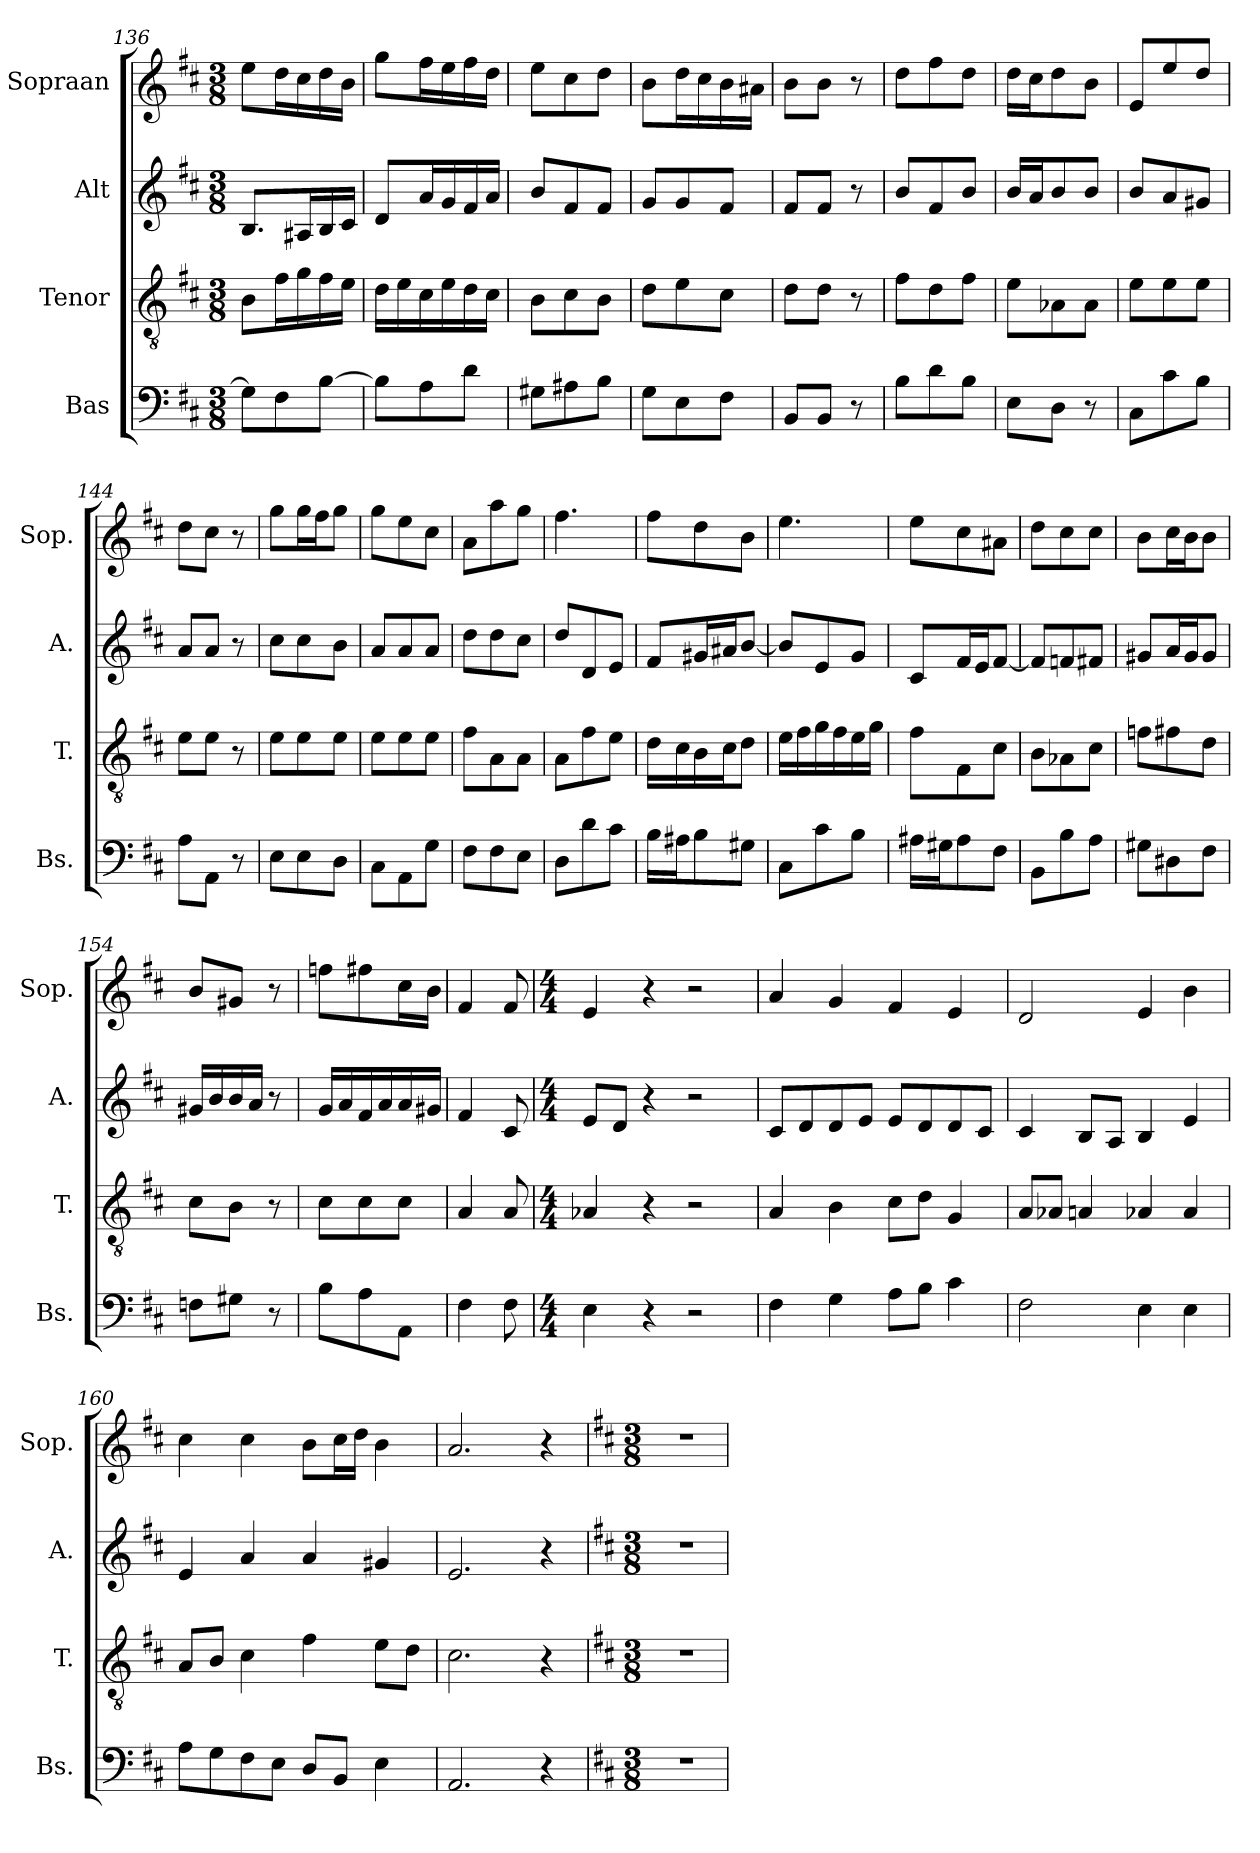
**kern	**kern	**kern	**kern
*part4	*part3	*part2	*part1
*staff4	*staff3	*staff2	*staff1
*I"Bas	*I"Tenor	*I"Alt	*I"Sopraan
*I'Bs.	*I'T.	*I'A.	*I'Sop.
*clefF4	*clefGv2	*clefG2	*clefG2
*k[f#c#]	*k[f#c#]	*k[f#c#]	*k[f#c#]
*M3/8	*M3/8	*M3/8	*M3/8
=136	=136	=136	=136
8G\L]	8B\L	8.B/L	8ee\L
8F#\	16f#\L	.	16dd\L
.	16g\	16A#X/L	16cc#\
[8B\J	16f#\	16B/	16dd\
.	16e\JJ	16c#/JJ	16b\JJ
!!LO:PB:g=z
=137	=137	=137	=137
8B\L]	16d\LL	8d/L	8gg\L
.	16e\	.	.
8A\	16c#\	16a/L	16ff#\L
.	16e\	16g/	16ee\
8d\J	16d\	16f#/	16ff#\
.	16c#\JJ	16a/JJ	16dd\JJ
=138	=138	=138	=138
8G#X\L	8B\L	8b/L	8ee\L
8A#X\	8c#\	8f#/	8cc#\
8B\J	8B\J	8f#/J	8dd\J
=139	=139	=139	=139
8G\L	8d\L	8g/L	8b\L
8E\	8e\	8g/	16dd\L
.	.	.	16cc#\
8F#\J	8c#\J	8f#/J	16b\
.	.	.	16a#X\JJ
=140	=140	=140	=140
8BB/L	8d\L	8f#/L	8b\L
8BB/J	8d\J	8f#/J	8b\J
8r	8r	8r	8r
=141	=141	=141	=141
8B\L	8f#\L	8b/L	8dd\L
8d\	8d\	8f#/	8ff#\
8B\J	8f#\J	8b/J	8dd\J
=142	=142	=142	=142
8E\L	8e\L	16b/LL	16dd\LL
.	.	16a/J	16cc#\J
8D\J	8A-X\	8b/	8dd\
8r	8A-\J	8b/J	8b\J
=143	=143	=143	=143
8C#\L	8e\L	8b/L	8e/L
8c#\	8e\	8a/	8ee/
8B\J	8e\J	8g#X/J	8dd/J
=144	=144	=144	=144
8A\L	8e\L	8a/L	8dd\L
8AA\J	8e\J	8a/J	8cc#\J
8r	8r	8r	8r
!!LO:LB:g=z
=145	=145	=145	=145
8E\L	8e\L	8cc#\L	8gg\L
8E\	8e\	8cc#\	16gg\L
.	.	.	16ff#\J
8D\J	8e\J	8b\J	8gg\J
=146	=146	=146	=146
8C#\L	8e\L	8a/L	8gg\L
8AA\	8e\	8a/	8ee\
8G\J	8e\J	8a/J	8cc#\J
=147	=147	=147	=147
8F#\L	8f#\L	8dd\L	8a\L
8F#\	8A\	8dd\	8aa\
8E\J	8A\J	8cc#\J	8gg\J
=148	=148	=148	=148
8D\L	8A\L	8dd/L	4.ff#\
8d\	8f#\	8d/	.
8c#\J	8e\J	8e/J	.
=149	=149	=149	=149
16B\LL	16d\LL	8f#/L	8ff#\L
16A#X\J	16c#\	.	.
8B\	16B\	16g#X/L	8dd\
.	16c#\J	16a#X/J	.
8G#X\J	8d\J	[8b/J	8b\J
=150	=150	=150	=150
8C#\L	16e\LL	8b/L]	4.ee\
.	16f#\	.	.
8c#\	16g\	8e/	.
.	16f#\	.	.
8B\J	16e\	8g/J	.
.	16g\JJ	.	.
=151	=151	=151	=151
16A#X\LL	8f#\L	8c#/L	8ee\L
16G#X\J	.	.	.
8A#\	8F#\	16f#/L	8cc#\
.	.	16e/J	.
8F#\J	8c#\J	[8f#/J	8a#X\J
!!LO:LB:g=z
=152	=152	=152	=152
8BB\L	8B\L	8f#/L]	8dd\L
8B\	8A-X\	8fn/	8cc#\
8A\J	8c#\J	8f#X/J	8cc#\J
=153	=153	=153	=153
8G#X\L	8fn\L	8g#X/L	8b\L
8D#X\	8f#X\	16a/L	16cc#\L
.	.	16g#/J	16b\J
8F#\J	8d\J	8g#/J	8b\J
=154	=154	=154	=154
8Fn\L	8c#\L	16g#X/LL	8b/L
.	.	16b/	.
8G#X\J	8B\J	16b/	8g#X/J
.	.	16a/JJ	.
8r	8r	8r	8r
=155	=155	=155	=155
8B\L	8c#\L	16g/LL	8ffn\L
.	.	16a/	.
8A\	8c#\	16f#/	8ff#X\
.	.	16a/	.
8AA\J	8c#\J	16a/	16cc#\L
.	.	16g#X/JJ	16b\JJ
=156	=156	=156	=156
4F#\	4A/	4f#/	4f#/
8F#\	8A/	8c#/	8f#/
=157	=157	=157	=157
*M4/4	*M4/4	*M4/4	*M4/4
4E\	4A-X/	8e/L	4e/
.	.	8d/J	.
4r	4r	4r	4r
2r	2r	2r	2r
!!LO:PB:g=z
=158	=158	=158	=158
4F#\	4A/	8c#/L	4a/
.	.	8d/	.
4G\	4B\	8d/	4g/
.	.	8e/J	.
8A\L	8c#\L	8e/L	4f#/
8B\J	8d\J	8d/	.
4c#\	4G/	8d/	4e/
.	.	8c#/J	.
=159	=159	=159	=159
2F#\	8A/L	4c#/	2d/
.	8A-X/J	.	.
.	4An/	8B/L	.
.	.	8A/J	.
4E\	4A-X/	4B/	4e/
4E\	4A-/	4e/	4b\
=160	=160	=160	=160
8A\L	8A/L	4e/	4cc#\
8G\	8B/J	.	.
8F#\	4c#\	4a/	4cc#\
8E\J	.	.	.
8D/L	4f#\	4a/	8b\L
8BB/J	.	.	16cc#\L
.	.	.	16dd\JJ
4E\	8e\L	4g#X/	4b\
.	8d\J	.	.
=161	=161	=161	=161
2.AA/	2.c#\	2.e/	2.a/
4r	4r	4r	4r
=162	=162	=162	=162
*k[f#c#]	*k[f#c#]	*k[f#c#]	*k[f#c#]
*M3/8	*M3/8	*M3/8	*M3/8
4.r	4.r	4.r	4.r
=	=	=	=
*-	*-	*-	*-
